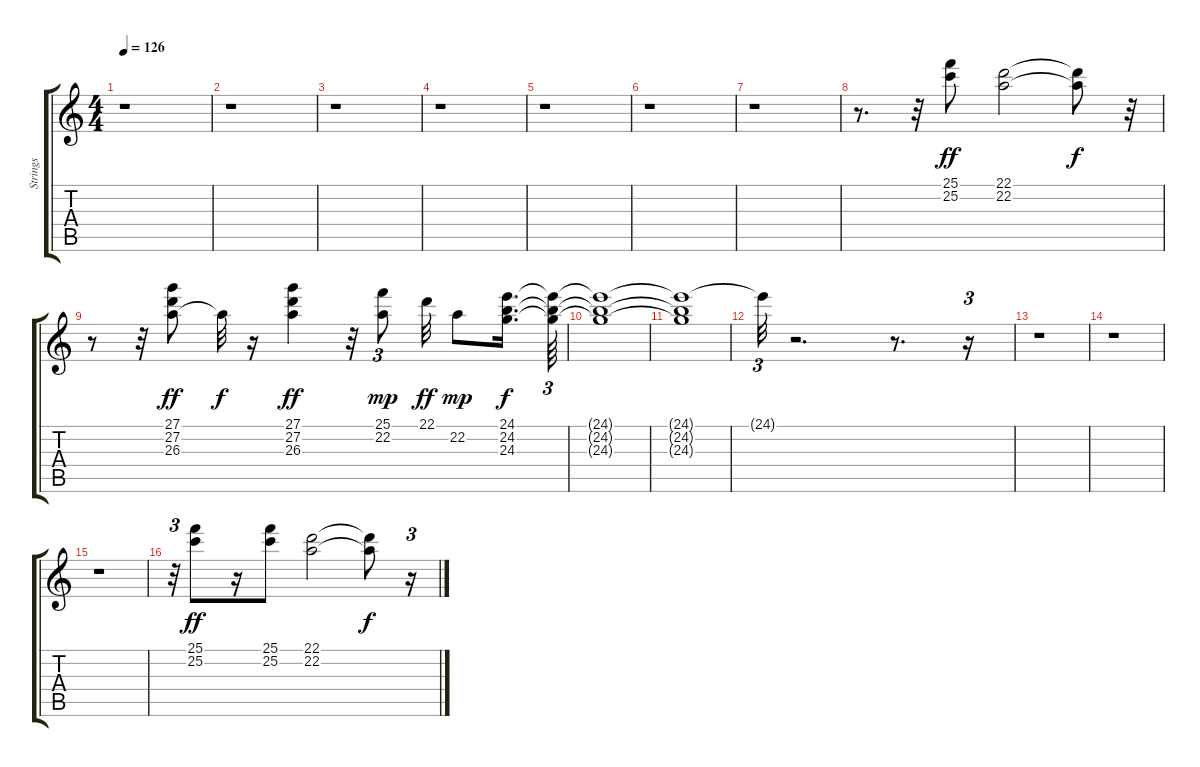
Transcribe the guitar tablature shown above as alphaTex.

\track ("Strings" "Strings") {instrument synthstrings1}
\staff {score tabs}
\tuning (E4 B3 G3 D3 A2 E2) {hide}
\ts (4 4)
\tempo 126
\clef g2
\ks c
r.1{dy f} |
r.1 |
r.1 |
r.1 |
r.1 |
r.1 |
r.1 |
r.8{d} r.32 (25.1 25.2).8{dy ff} (22.1 22.2).2 (22.1{t} 22.2{t}).8{dy f} r.32 |
r.8 r.32 (27.1 27.2 26.3).8{dy ff} 26.3{t}.32{dy f} r.16 (27.1 27.2 26.3).4{dy ff} r.32 (25.1 22.2).8{tu (3 2) dy mp} 22.1.32{dy ff} 22.2.8{dy mp} (24.1 24.2 24.3).16{d dy f} (24.1{t} 24.2{t} 24.3{t}).64{tu (3 2)} |
(24.1{t} 24.2{t} 24.3{t}).1 |
(24.1{t} 24.2{t} 24.3{t}).1 |
24.1{t}.32{tu (3 2)} r.2{d} r.8{d} r.16{tu (3 2)} |
r.1 |
r.1 |
r.1 |
r.32{tu (3 2)} (25.1 25.2).8{dy ff} r.16 (25.1 25.2).8 (22.1 22.2).2 (22.1{t} 22.2{t}).8{dy f} r.16{tu (3 2)}
